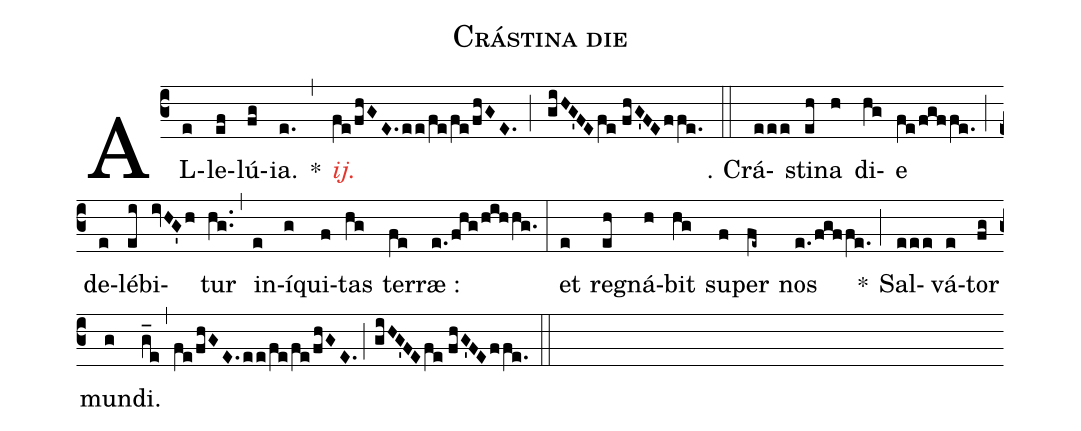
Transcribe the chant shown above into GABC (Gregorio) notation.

name:Crástina die;
%%
(c3) AL(e)le(ef)lú(fg)ia.(e.) *(,)
<c><i>ij.</i></c>(fe/fhGE.ee/fe/fe/fhGE.;giHG'FEfe//fhG'FEffe.) (::)

℣. Crá(eee)sti(eh)na(h) di(hg)e(fe/fgffe.) (;)
de(e)lé(ei)bi(ivHG'h)tur(hg..) (,)
in(e)í(g)qui(f)tas(hg) ter(fe)ræ :(e./fhg/hihhg.) (:)
et(e) re(eh)gná(h)bit(hg) su(f)per(fe~) nos(e./fgffe.) *(;)
Sal(eee)vá(e)tor(fg) mun(g)di.(g_e,fe/fhGE.ee/fe/fe/fhGE.;giHG'FEfe//fhG'FEffe.) (::)
